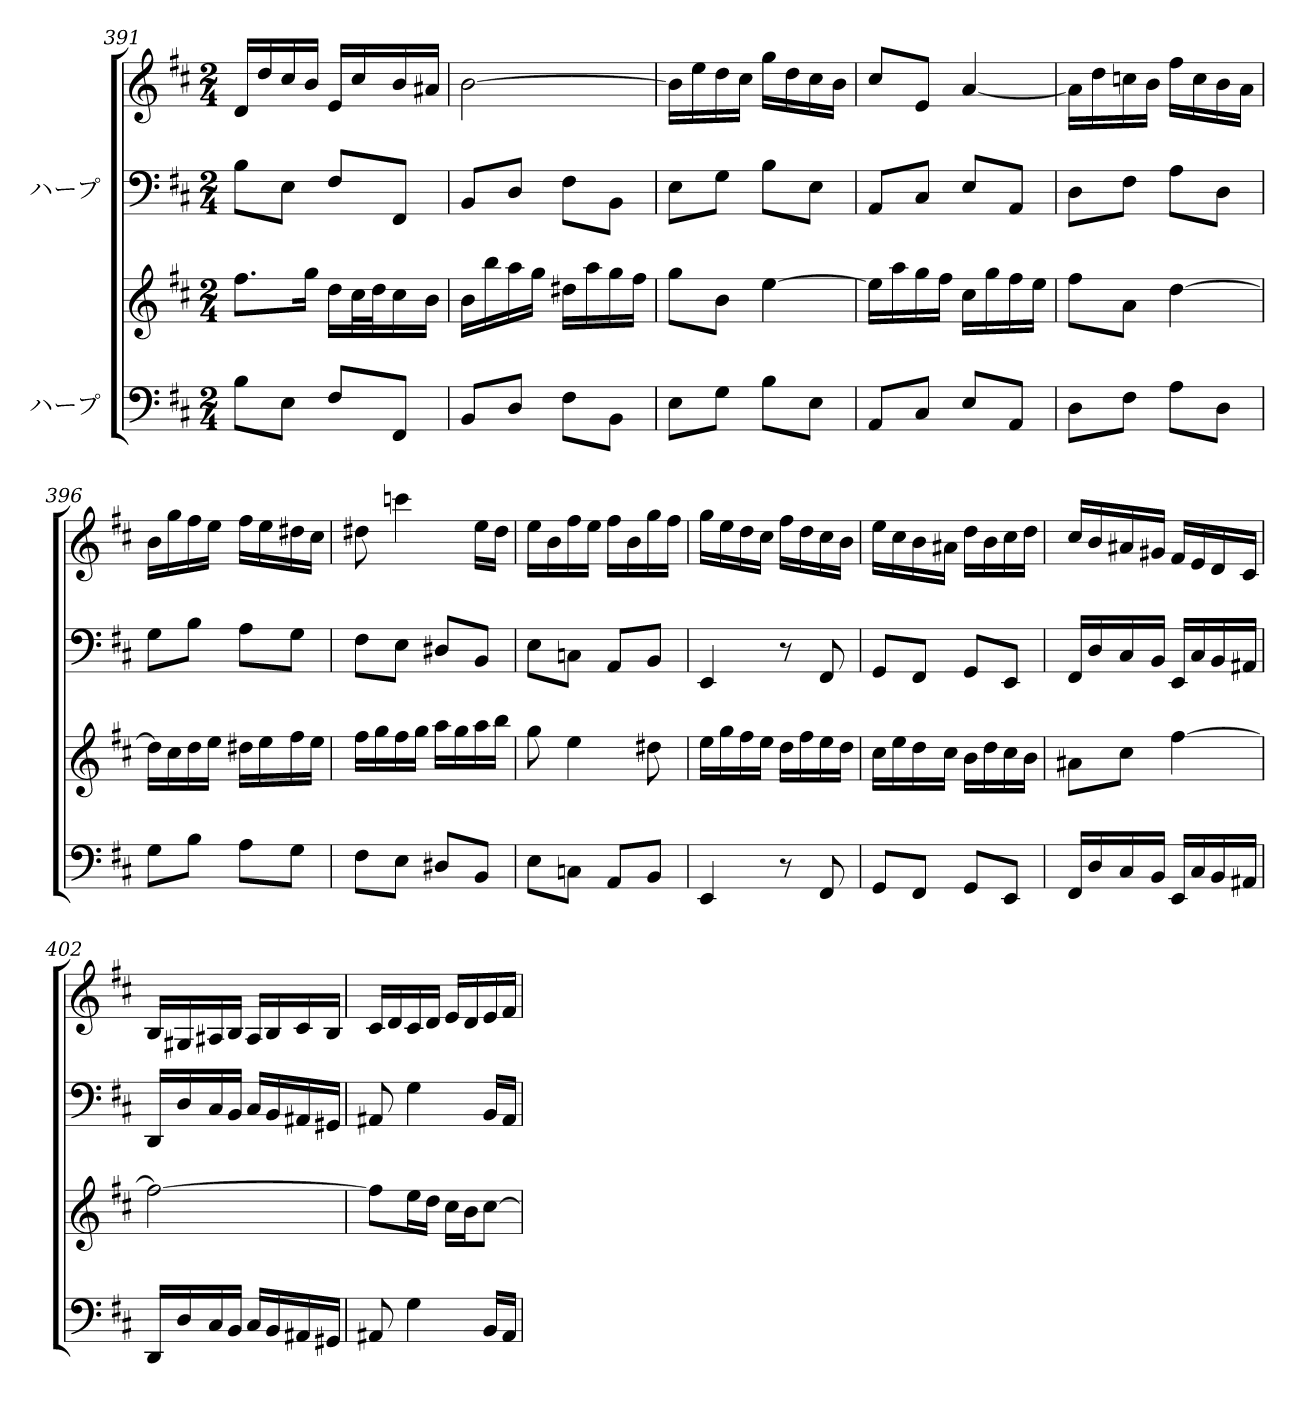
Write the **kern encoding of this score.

**kern	**kern	**kern	**kern
*part2	*part2	*part1	*part1
*staff4	*staff3	*staff2	*staff1
*I"ハープ	*	*I"ハープ	*
*clefF4	*clefG2	*clefF4	*clefG2
*k[f#c#]	*k[f#c#]	*k[f#c#]	*k[f#c#]
*M2/4	*M2/4	*M2/4	*M2/4
=391	=391	=391	=391
8B\L	8.ff#\L	8B\L	16d/LL
.	.	.	16dd/
8E\J	.	8E\J	16cc#/
.	16gg\Jk	.	16b/JJ
8F#/L	16dd\LL	8F#/L	16e/LL
.	32cc#\L	.	16cc#/
.	32dd\J	.	.
8FF#/J	16cc#\	8FF#/J	16b/
.	16b\JJ	.	16a#X/JJ
=392	=392	=392	=392
8BB/L	16b\LL	8BB/L	[2b\
.	16bb\	.	.
8D/J	16aa\	8D/J	.
.	16gg\JJ	.	.
8F#\L	16dd#X\LL	8F#\L	.
.	16aa\	.	.
8BB\J	16gg\	8BB\J	.
.	16ff#\JJ	.	.
=393	=393	=393	=393
8E\L	8gg\L	8E\L	16b\LL]
.	.	.	16ee\
8G\J	8b\J	8G\J	16dd\
.	.	.	16cc#\JJ
8B\L	[4ee\	8B\L	16gg\LL
.	.	.	16dd\
8E\J	.	8E\J	16cc#\
.	.	.	16b\JJ
=394	=394	=394	=394
8AA/L	16ee\LL]	8AA/L	8cc#/L
.	16aa\	.	.
8C#/J	16gg\	8C#/J	8e/J
.	16ff#\JJ	.	.
8E/L	16cc#\LL	8E/L	[4a/
.	16gg\	.	.
8AA/J	16ff#\	8AA/J	.
.	16ee\JJ	.	.
!!LO:LB:g=z
=395	=395	=395	=395
8D\L	8ff#\L	8D\L	16a\LL]
.	.	.	16dd\
8F#\J	8a\J	8F#\J	16ccn\
.	.	.	16b\JJ
8A\L	[4dd\	8A\L	16ff#\LL
.	.	.	16cc\
8D\J	.	8D\J	16b\
.	.	.	16a\JJ
=396	=396	=396	=396
8G\L	16dd\LL]	8G\L	16b\LL
.	16cc#\	.	16gg\
8B\J	16dd\	8B\J	16ff#\
.	16ee\JJ	.	16ee\JJ
8A\L	16dd#X\LL	8A\L	16ff#\LL
.	16ee\	.	16ee\
8G\J	16ff#\	8G\J	16dd#X\
.	16ee\JJ	.	16cc#\JJ
=397	=397	=397	=397
8F#\L	16ff#\LL	8F#\L	8dd#X\
.	16gg\	.	.
8E\J	16ff#\	8E\J	4cccn\
.	16gg\JJ	.	.
8D#X/L	16aa\LL	8D#X/L	.
.	16gg\	.	.
8BB/J	16aa\	8BB/J	16ee\LL
.	16bb\JJ	.	16dd#\JJ
=398	=398	=398	=398
8E\L	8gg\	8E\L	16ee\LL
.	.	.	16b\
8Cn\J	4ee\	8Cn\J	16ff#\
.	.	.	16ee\JJ
8AA/L	.	8AA/L	16ff#\LL
.	.	.	16b\
8BB/J	8dd#X\	8BB/J	16gg\
.	.	.	16ff#\JJ
=399	=399	=399	=399
4EE/	16ee\LL	4EE/	16gg\LL
.	16gg\	.	16ee\
.	16ff#\	.	16dd\
.	16ee\JJ	.	16cc#\JJ
8r	16dd\LL	8r	16ff#\LL
.	16ff#\	.	16dd\
8FF#/	16ee\	8FF#/	16cc#\
.	16dd\JJ	.	16b\JJ
!!LO:LB:g=z
=400	=400	=400	=400
8GG/L	16cc#\LL	8GG/L	16ee\LL
.	16ee\	.	16cc#\
8FF#/J	16dd\	8FF#/J	16b\
.	16cc#\JJ	.	16a#X\JJ
8GG/L	16b\LL	8GG/L	16dd\LL
.	16dd\	.	16b\
8EE/J	16cc#\	8EE/J	16cc#\
.	16b\JJ	.	16dd\JJ
=401	=401	=401	=401
16FF#/LL	8a#X\L	16FF#/LL	16cc#/LL
16D/	.	16D/	16b/
16C#/	8cc#\J	16C#/	16a#X/
16BB/JJ	.	16BB/JJ	16g#X/JJ
16EE/LL	[4ff#\	16EE/LL	16f#/LL
16C#/	.	16C#/	16e/
16BB/	.	16BB/	16d/
16AA#X/JJ	.	16AA#X/JJ	16c#/JJ
=402	=402	=402	=402
16DD/LL	2ff#\_	16DD/LL	16B/LL
16D/	.	16D/	16G#X/
16C#/	.	16C#/	16A#X/
16BB/JJ	.	16BB/JJ	16B/JJ
16C#/LL	.	16C#/LL	16A#/LL
16BB/	.	16BB/	16B/
16AA#X/	.	16AA#X/	16c#/
16GG#X/JJ	.	16GG#X/JJ	16B/JJ
=403	=403	=403	=403
8AA#X/	8ff#\L]	8AA#X/	16c#/LL
.	.	.	16d/
4G\	16ee\L	4G\	16c#/
.	16dd\JJ	.	16d/JJ
.	16cc#\LL	.	16e/LL
.	16b\J	.	16d/
16BB/LL	[8cc#\J	16BB/LL	16e/
16AA#/JJ	.	16AA#/JJ	16f#/JJ
=	=	=	=
*-	*-	*-	*-
